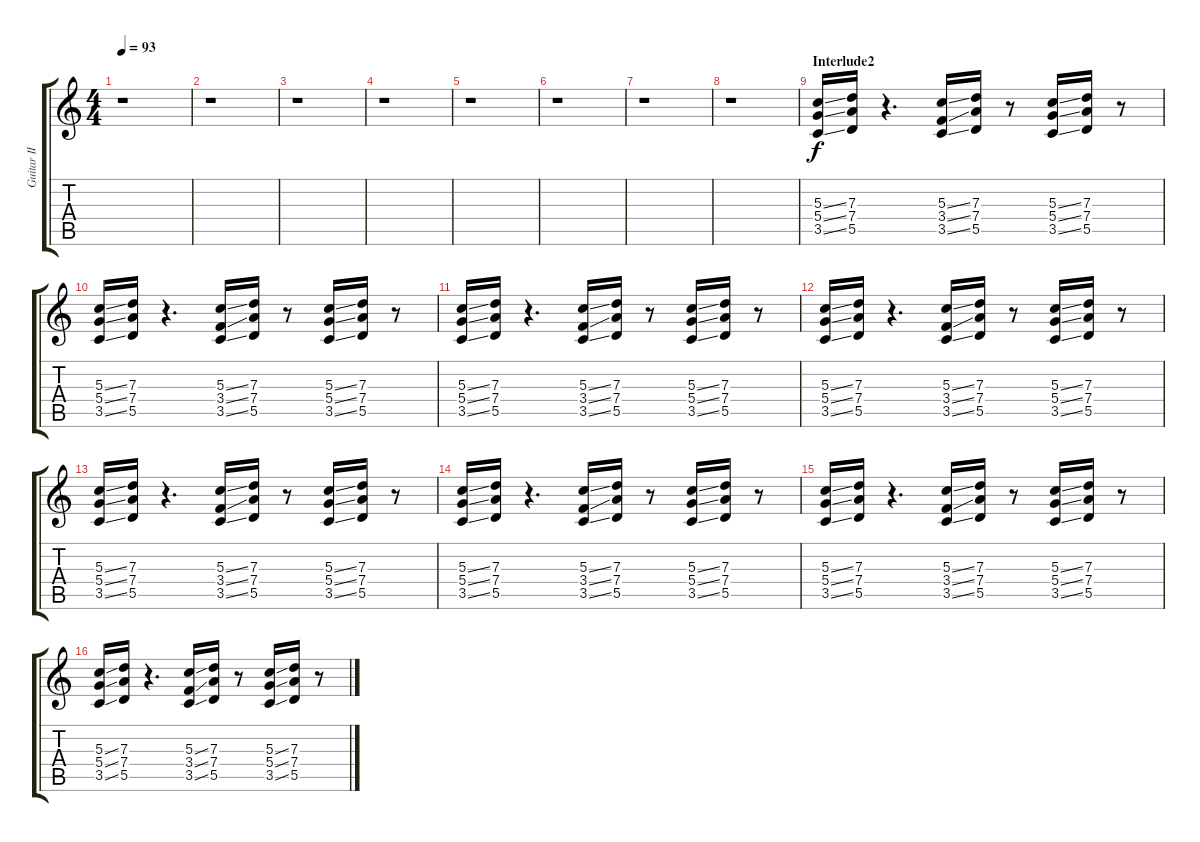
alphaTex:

\track ("Guitar II - Bard Torstensen" "Guitar II ") {instrument overdrivenguitar}
\staff {score tabs}
\tuning (E4 B3 G3 D3 A2 D2) {hide}
\ts (4 4)
\tempo 93
\clef g2
\ks c
r.1{dy f} |
r.1 |
r.1 |
r.1 |
r.1 |
r.1 |
r.1 |
r.1 |
\section ("" "Interlude2")
(5.3{ss} 5.4{ss} 3.5{ss}).16 (7.3 7.4 5.5).16 r.4{d} (5.3{ss} 3.4{ss} 3.5{ss}).16 (7.3 7.4 5.5).16 r.8 (5.3{ss} 5.4{ss} 3.5{ss}).16 (7.3 7.4 5.5).16 r.8 |
(5.3{ss} 5.4{ss} 3.5{ss}).16 (7.3 7.4 5.5).16 r.4{d} (5.3{ss} 3.4{ss} 3.5{ss}).16 (7.3 7.4 5.5).16 r.8 (5.3{ss} 5.4{ss} 3.5{ss}).16 (7.3 7.4 5.5).16 r.8 |
(5.3{ss} 5.4{ss} 3.5{ss}).16 (7.3 7.4 5.5).16 r.4{d} (5.3{ss} 3.4{ss} 3.5{ss}).16 (7.3 7.4 5.5).16 r.8 (5.3{ss} 5.4{ss} 3.5{ss}).16 (7.3 7.4 5.5).16 r.8 |
(5.3{ss} 5.4{ss} 3.5{ss}).16 (7.3 7.4 5.5).16 r.4{d} (5.3{ss} 3.4{ss} 3.5{ss}).16 (7.3 7.4 5.5).16 r.8 (5.3{ss} 5.4{ss} 3.5{ss}).16 (7.3 7.4 5.5).16 r.8 |
(5.3{ss} 5.4{ss} 3.5{ss}).16 (7.3 7.4 5.5).16 r.4{d} (5.3{ss} 3.4{ss} 3.5{ss}).16 (7.3 7.4 5.5).16 r.8 (5.3{ss} 5.4{ss} 3.5{ss}).16 (7.3 7.4 5.5).16 r.8 |
(5.3{ss} 5.4{ss} 3.5{ss}).16 (7.3 7.4 5.5).16 r.4{d} (5.3{ss} 3.4{ss} 3.5{ss}).16 (7.3 7.4 5.5).16 r.8 (5.3{ss} 5.4{ss} 3.5{ss}).16 (7.3 7.4 5.5).16 r.8 |
(5.3{ss} 5.4{ss} 3.5{ss}).16 (7.3 7.4 5.5).16 r.4{d} (5.3{ss} 3.4{ss} 3.5{ss}).16 (7.3 7.4 5.5).16 r.8 (5.3{ss} 5.4{ss} 3.5{ss}).16 (7.3 7.4 5.5).16 r.8 |
(5.3{ss} 5.4{ss} 3.5{ss}).16 (7.3 7.4 5.5).16 r.4{d} (5.3{ss} 3.4{ss} 3.5{ss}).16 (7.3 7.4 5.5).16 r.8 (5.3{ss} 5.4{ss} 3.5{ss}).16 (7.3 7.4 5.5).16 r.8
